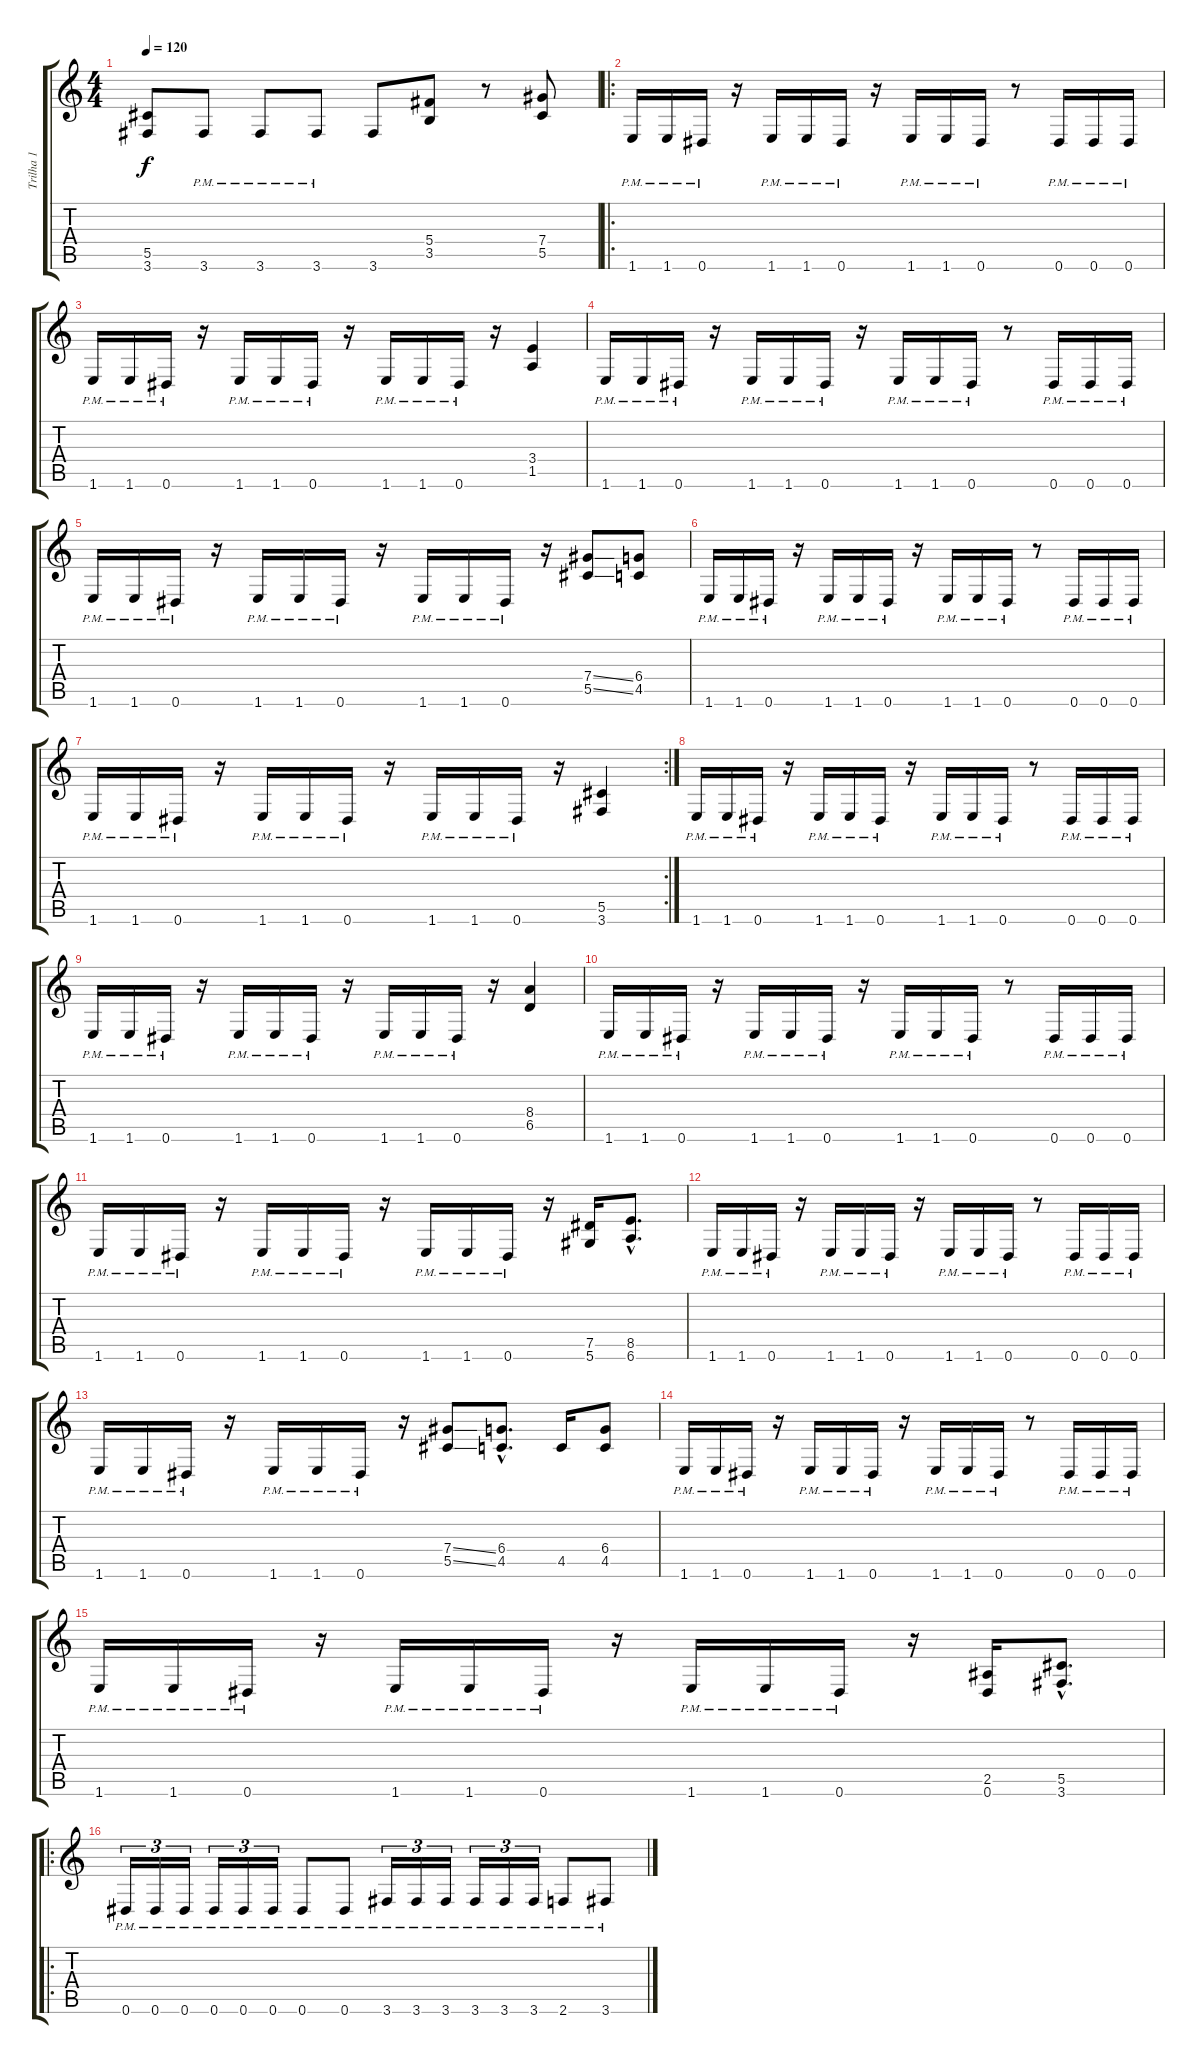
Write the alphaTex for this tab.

\track ("Trilha 1" "Trilha 1") {instrument distortionguitar}
\staff {score tabs}
\tuning (Eb4 Bb3 Gb3 Db3 Ab2 Eb2) {hide}
\ts (4 4)
\tempo 120
\clef g2
\ks c
(5.5 3.6).8{dy f} 3.6{pm}.8 3.6{pm}.8 3.6{pm}.8 3.6.8 (5.4 3.5).8 r.8 (7.4 5.5).8 |
\ro
1.6{pm}.16 1.6{pm}.16 0.6{pm}.16 r.16 1.6{pm}.16 1.6{pm}.16 0.6{pm}.16 r.16 1.6{pm}.16 1.6{pm}.16 0.6{pm}.16 r.8 0.6{pm}.16 0.6{pm}.16 0.6{pm}.16 |
1.6{pm}.16 1.6{pm}.16 0.6{pm}.16 r.16 1.6{pm}.16 1.6{pm}.16 0.6{pm}.16 r.16 1.6{pm}.16 1.6{pm}.16 0.6{pm}.16 r.16 (3.4 1.5).4 |
1.6{pm}.16 1.6{pm}.16 0.6{pm}.16 r.16 1.6{pm}.16 1.6{pm}.16 0.6{pm}.16 r.16 1.6{pm}.16 1.6{pm}.16 0.6{pm}.16 r.8 0.6{pm}.16 0.6{pm}.16 0.6{pm}.16 |
1.6{pm}.16 1.6{pm}.16 0.6{pm}.16 r.16 1.6{pm}.16 1.6{pm}.16 0.6{pm}.16 r.16 1.6{pm}.16 1.6{pm}.16 0.6{pm}.16 r.16 (7.4{ss} 5.5{ss}).8 (6.4 4.5).8 |
1.6{pm}.16 1.6{pm}.16 0.6{pm}.16 r.16 1.6{pm}.16 1.6{pm}.16 0.6{pm}.16 r.16 1.6{pm}.16 1.6{pm}.16 0.6{pm}.16 r.8 0.6{pm}.16 0.6{pm}.16 0.6{pm}.16 |
\rc 2
1.6{pm}.16 1.6{pm}.16 0.6{pm}.16 r.16 1.6{pm}.16 1.6{pm}.16 0.6{pm}.16 r.16 1.6{pm}.16 1.6{pm}.16 0.6{pm}.16 r.16 (5.5 3.6).4 |
1.6{pm}.16 1.6{pm}.16 0.6{pm}.16 r.16 1.6{pm}.16 1.6{pm}.16 0.6{pm}.16 r.16 1.6{pm}.16 1.6{pm}.16 0.6{pm}.16 r.8 0.6{pm}.16 0.6{pm}.16 0.6{pm}.16 |
1.6{pm}.16 1.6{pm}.16 0.6{pm}.16 r.16 1.6{pm}.16 1.6{pm}.16 0.6{pm}.16 r.16 1.6{pm}.16 1.6{pm}.16 0.6{pm}.16 r.16 (8.4 6.5).4 |
1.6{pm}.16 1.6{pm}.16 0.6{pm}.16 r.16 1.6{pm}.16 1.6{pm}.16 0.6{pm}.16 r.16 1.6{pm}.16 1.6{pm}.16 0.6{pm}.16 r.8 0.6{pm}.16 0.6{pm}.16 0.6{pm}.16 |
1.6{pm}.16 1.6{pm}.16 0.6{pm}.16 r.16 1.6{pm}.16 1.6{pm}.16 0.6{pm}.16 r.16 1.6{pm}.16 1.6{pm}.16 0.6{pm}.16 r.16 (7.5 5.6).16 (8.5{hac} 6.6{hac}).8{d} |
1.6{pm}.16 1.6{pm}.16 0.6{pm}.16 r.16 1.6{pm}.16 1.6{pm}.16 0.6{pm}.16 r.16 1.6{pm}.16 1.6{pm}.16 0.6{pm}.16 r.8 0.6{pm}.16 0.6{pm}.16 0.6{pm}.16 |
1.6{pm}.16 1.6{pm}.16 0.6{pm}.16 r.16 1.6{pm}.16 1.6{pm}.16 0.6{pm}.16 r.16 (7.4{ss} 5.5{ss}).8 (6.4{hac} 4.5{hac}).8{d} 4.5.16 (6.4 4.5).8 |
1.6{pm}.16 1.6{pm}.16 0.6{pm}.16 r.16 1.6{pm}.16 1.6{pm}.16 0.6{pm}.16 r.16 1.6{pm}.16 1.6{pm}.16 0.6{pm}.16 r.8 0.6{pm}.16 0.6{pm}.16 0.6{pm}.16 |
1.6{pm}.16 1.6{pm}.16 0.6{pm}.16 r.16 1.6{pm}.16 1.6{pm}.16 0.6{pm}.16 r.16 1.6{pm}.16 1.6{pm}.16 0.6{pm}.16 r.16 (2.5 0.6).16 (5.5{hac} 3.6{hac}).8{d} |
\ro
0.6{pm}.16{tu (3 2)} 0.6{pm}.16{tu (3 2)} 0.6{pm}.16{tu (3 2)} 0.6{pm}.16{tu (3 2)} 0.6{pm}.16{tu (3 2)} 0.6{pm}.16{tu (3 2)} 0.6{pm}.8 0.6{pm}.8 3.6{pm}.16{tu (3 2)} 3.6{pm}.16{tu (3 2)} 3.6{pm}.16{tu (3 2)} 3.6{pm}.16{tu (3 2)} 3.6{pm}.16{tu (3 2)} 3.6{pm}.16{tu (3 2)} 2.6{pm}.8 3.6{pm}.8
